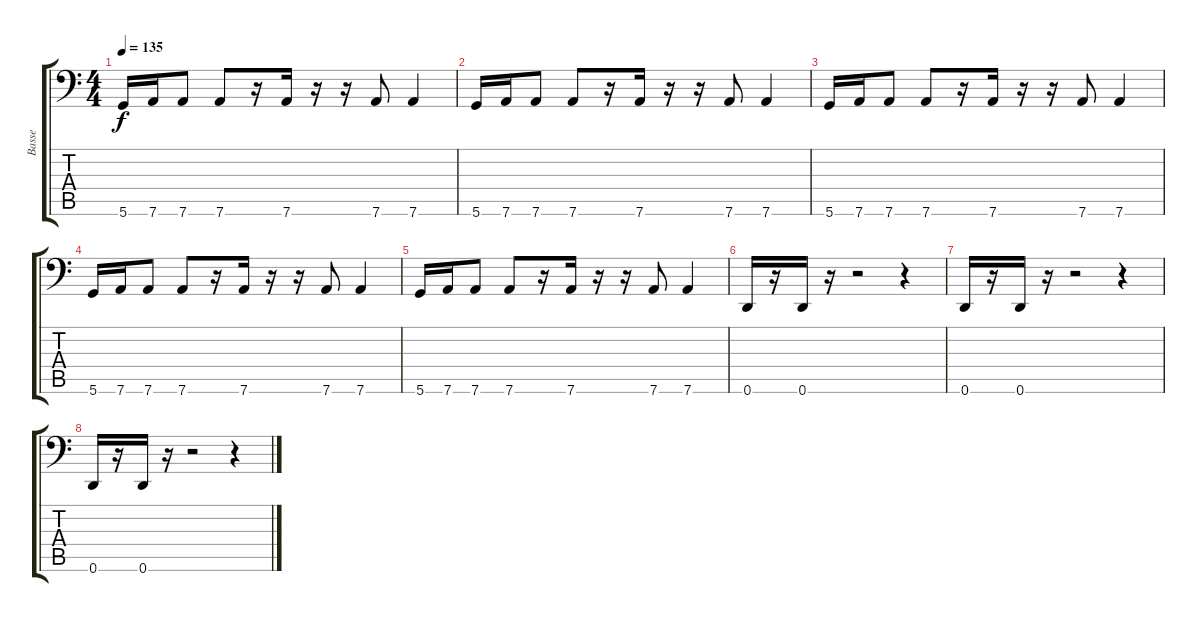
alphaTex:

\track ("Basse" "Basse") {instrument electricbassfinger}
\staff {score tabs}
\tuning (E3 B2 G2 D2 A1 D1) {hide}
\ts (4 4)
\tempo 135
\clef f4
\ks c
5.6.16{dy f} 7.6.16 7.6.8 7.6.8 r.16 7.6.16 r.16 r.16 7.6.8 7.6.4 |
5.6.16 7.6.16 7.6.8 7.6.8 r.16 7.6.16 r.16 r.16 7.6.8 7.6.4 |
5.6.16 7.6.16 7.6.8 7.6.8 r.16 7.6.16 r.16 r.16 7.6.8 7.6.4 |
5.6.16 7.6.16 7.6.8 7.6.8 r.16 7.6.16 r.16 r.16 7.6.8 7.6.4 |
5.6.16 7.6.16 7.6.8 7.6.8 r.16 7.6.16 r.16 r.16 7.6.8 7.6.4 |
0.6.16 r.16 0.6.16 r.16 r.2 r.4 |
0.6.16 r.16 0.6.16 r.16 r.2 r.4 |
0.6.16 r.16 0.6.16 r.16 r.2 r.4
